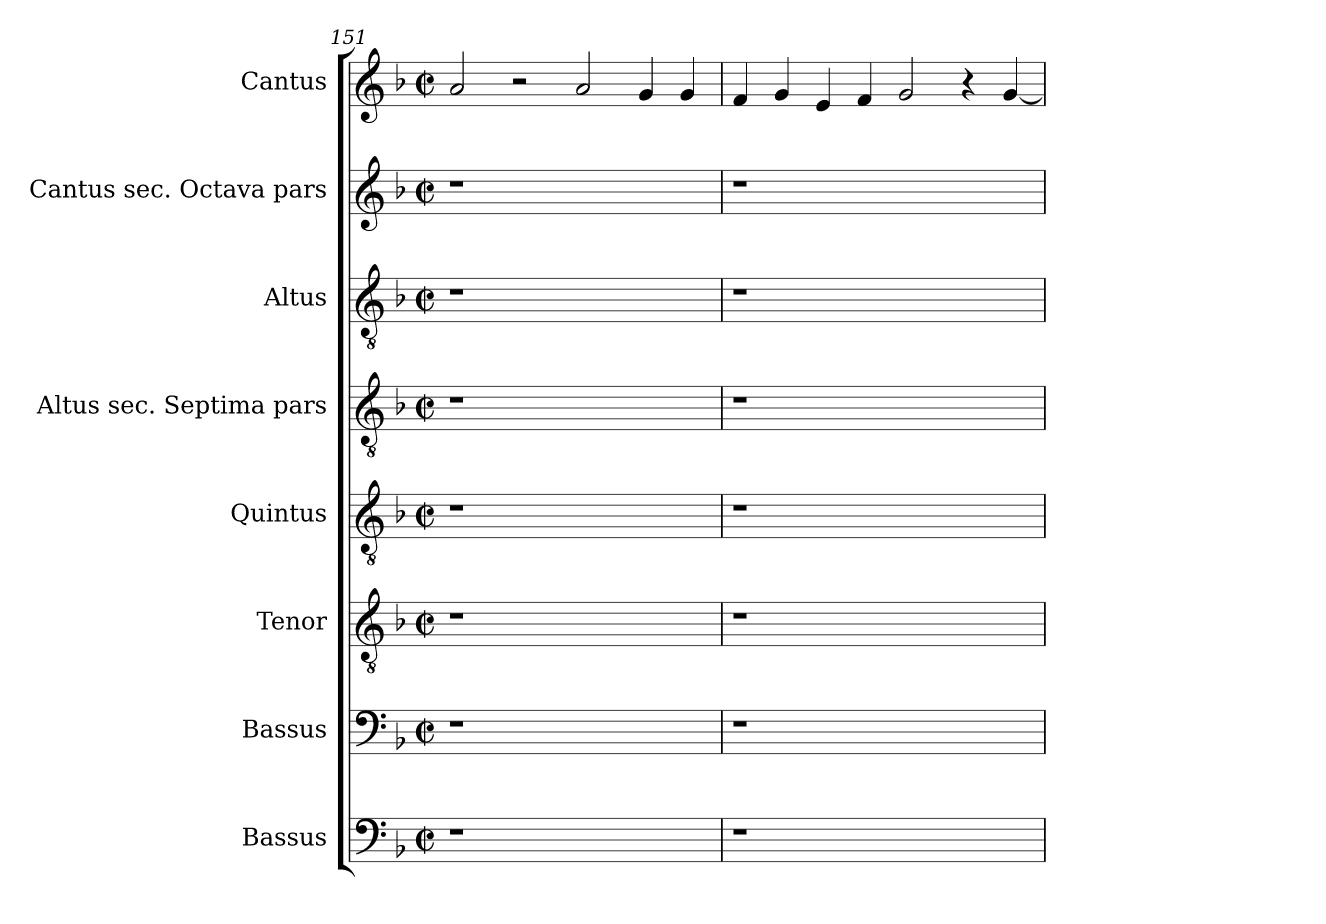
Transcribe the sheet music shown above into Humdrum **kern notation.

**kern	**kern	**kern	**kern	**kern	**kern	**kern	**kern
*part8	*part7	*part6	*part5	*part4	*part3	*part2	*part1
*staff8	*staff7	*staff6	*staff5	*staff4	*staff3	*staff2	*staff1
*I"Bassus	*I"Bassus	*I"Tenor	*I"Quintus	*I"Altus sec. Septima pars	*I"Altus	*I"Cantus sec. Octava pars	*I"Cantus
*	*I'Bassus	*I'Tenor	*I'Quintus	*	*I'Altus	*	*I'Cantus
*clefF4	*clefF4	*clefGv2	*clefGv2	*clefGv2	*clefGv2	*clefG2	*clefG2
*k[b-]	*k[b-]	*k[b-]	*k[b-]	*k[b-]	*k[b-]	*k[b-]	*k[b-]
*F:	*F:	*F:	*F:	*F:	*F:	*F:	*F:
*M2/2	*M2/2	*M2/2	*M2/2	*M2/2	*M2/2	*M2/2	*M2/2
*met(c|)	*met(c|)	*met(c|)	*met(c|)	*met(c|)	*met(c|)	*met(c|)	*met(c|)
=151	=151	=151	=151	=151	=151	=151	=151
1r	1r	1r	1r	1r	1r	1r	2a/
.	.	.	.	.	.	.	2r
1ryy	1ryy	1ryy	1ryy	1ryy	1ryy	1ryy	2a/
.	.	.	.	.	.	.	4g/
.	.	.	.	.	.	.	4g/
=152	=152	=152	=152	=152	=152	=152	=152
1r	1r	1r	1r	1r	1r	1r	4f/
.	.	.	.	.	.	.	4g/
.	.	.	.	.	.	.	4e/
.	.	.	.	.	.	.	4f/
1ryy	1ryy	1ryy	1ryy	1ryy	1ryy	1ryy	2g/
.	.	.	.	.	.	.	4r
.	.	.	.	.	.	.	[<4g/
=	=	=	=	=	=	=	=
*-	*-	*-	*-	*-	*-	*-	*-
